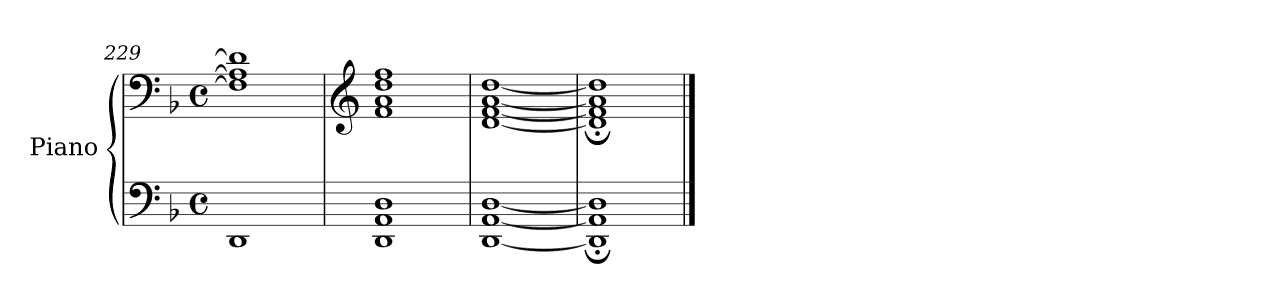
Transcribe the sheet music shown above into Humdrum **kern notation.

**kern	**kern
*part1	*part1
*staff2	*staff1
*I"Piano	*
*I'Pno	*
*clefF4	*clefF4
*k[b-]	*k[b-]
*M4/4	*M4/4
*met(c)	*met(c)
=229	=229
*^	*^
1ryy	1DD	1ryy	1F] 1A] 1d]
=230	=230	=230	=230
*	*	*clefG2	*
1ryy	1DD 1AA 1D	1ryy	1f 1a 1dd 1ff
=231	=231	=231	=231
1ryy	[1DD [1AA [1D	1ryy	[1d [1f [1a [1dd
=232	=232	=232	=232
1ryy	1DD];< 1AA];< 1D];<	1ryy	1d];< 1f];< 1a];< 1dd];<
*v	*v	*	*
*	*v	*v
==	==
*-	*-
